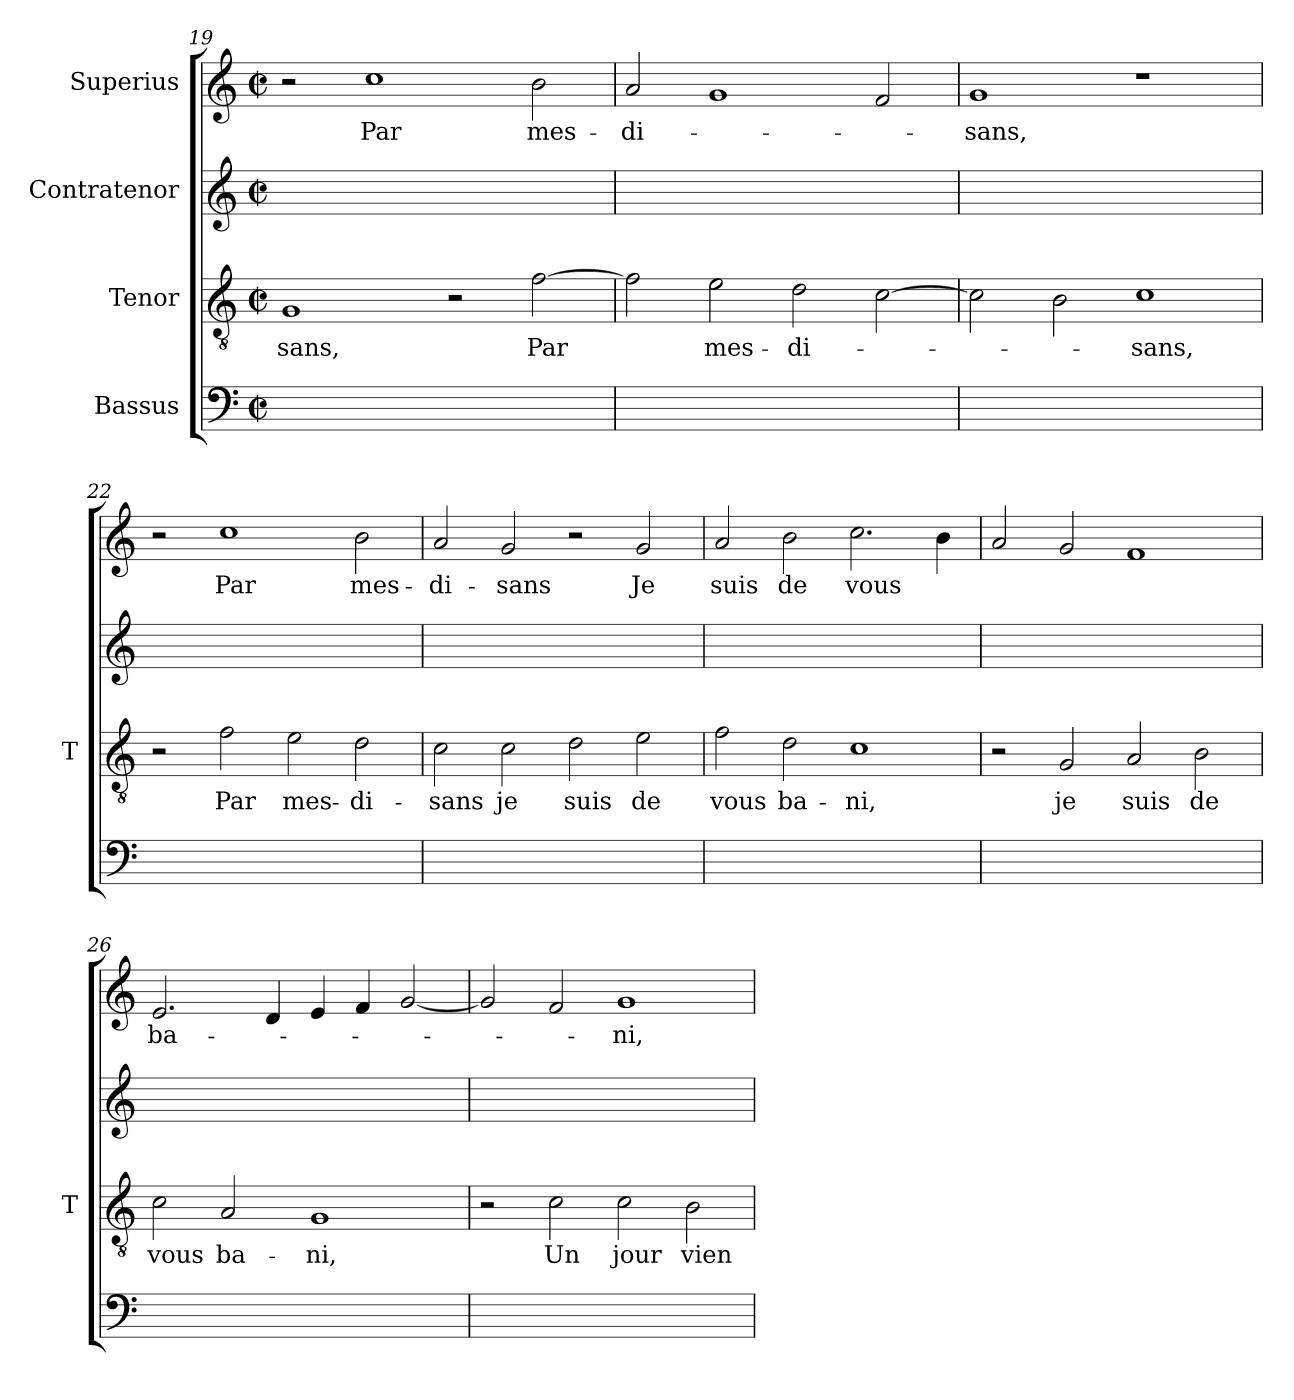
**kern	**kern	**text	**kern	**kern	**text
*part4	*part3	*part3	*part2	*part1	*part1
*staff4	*staff3	*staff3	*staff2	*staff1	*staff1
*I"Bassus	*I"Tenor	*	*I"Contratenor	*I"Superius	*
*	*I'T	*	*	*	*
*clefF4	*clefGv2	*	*clefG2	*clefG2	*
*k[]	*k[]	*	*k[]	*k[]	*
*C:	*C:	*	*C:	*C:	*
*M2/2	*M2/2	*	*M2/2	*M2/2	*
*met(c|)	*met(c|)	*	*met(c|)	*met(c|)	*
=19	=19	=19	=19	=19	=19
1ryy	1G	-sans,	1ryy	2r	.
.	.	.	.	1cc	-Par
1ryy	2r	.	1ryy	.	.
.	[2f	-Par	.	2b	mes-
=20	=20	=20	=20	=20	=20
1ryy	2f]	.	1ryy	2a	di-
.	2e	mes-	.	1g	.
1ryy	2d	di-	1ryy	.	.
.	[2c	.	.	2f	.
=21	=21	=21	=21	=21	=21
1ryy	2c]	.	1ryy	1g	-sans,
.	2B	.	.	.	.
1ryy	1c	-sans,	1ryy	1r	.
=22	=22	=22	=22	=22	=22
1ryy	2r	.	1ryy	2r	.
.	2f	-Par	.	1cc	-Par
1ryy	2e	mes-	1ryy	.	.
.	2d	di-	.	2b	mes-
!!LO:PB:g=z
=23	=23	=23	=23	=23	=23
1ryy	2c	-sans	1ryy	2a	di-
.	2c	-je	.	2g	-sans
1ryy	2d	-suis	1ryy	2r	.
.	2e	-de	.	2g	-Je
=24	=24	=24	=24	=24	=24
1ryy	2f	-vous	1ryy	2a	-suis
.	2d	ba-	.	2b	-de
1ryy	1c	-ni,	1ryy	2.cc	-vous
.	.	.	.	4b	.
=25	=25	=25	=25	=25	=25
1ryy	2r	.	1ryy	2a	.
.	2G	-je	.	2g	.
1ryy	2A	-suis	1ryy	1f	.
.	2B	-de	.	.	.
=26	=26	=26	=26	=26	=26
1ryy	2c	-vous	1ryy	2.e	ba-
.	2A	ba-	.	.	.
.	.	.	.	4d	.
1ryy	1G	-ni,	1ryy	4e	.
.	.	.	.	4f	.
.	.	.	.	[2g	.
=27	=27	=27	=27	=27	=27
1ryy	2r	.	1ryy	2g]	.
.	2c	-Un	.	2f	.
1ryy	2c	-jour	1ryy	1g	-ni,
.	2B	vien-	.	.	.
=	=	=	=	=	=
*-	*-	*-	*-	*-	*-
